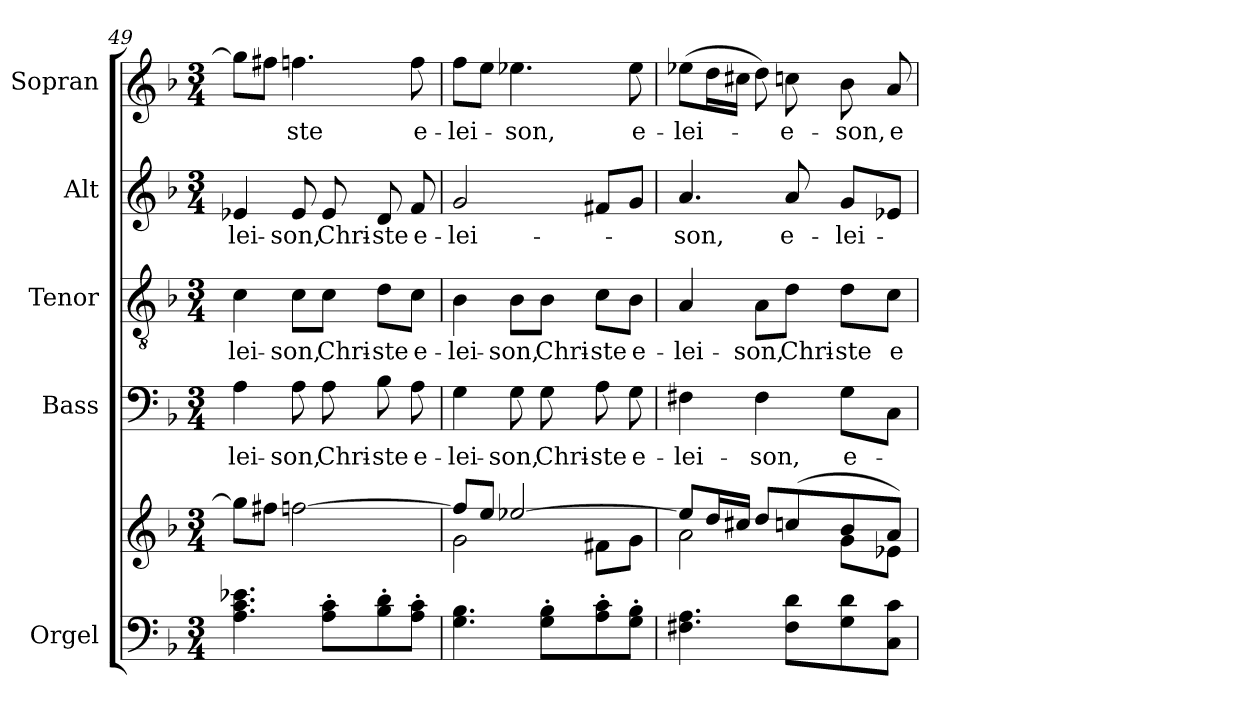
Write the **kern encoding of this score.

**kern	**kern	**kern	**text	**kern	**text	**kern	**text	**kern	**text
*part5	*part5	*part4	*part4	*part3	*part3	*part2	*part2	*part1	*part1
*staff6	*staff5	*staff4	*staff4	*staff3	*staff3	*staff2	*staff2	*staff1	*staff1
*I"Orgel	*	*I"Bass	*	*I"Tenor	*	*I"Alt	*	*I"Sopran	*
*I'Org.	*	*I'B	*	*I'T	*	*I'A	*	*I'S	*
*clefF4	*clefG2	*clefF4	*	*clefGv2	*	*clefG2	*	*clefG2	*
*k[b-]	*k[b-]	*k[b-]	*	*k[b-]	*	*k[b-]	*	*k[b-]	*
*F:	*F:	*F:	*	*F:	*	*F:	*	*F:	*
*M3/4	*M3/4	*M3/4	*	*M3/4	*	*M3/4	*	*M3/4	*
=49	=49	=49	=49	=49	=49	=49	=49	=49	=49
!	!	!	!LO:LY:b	!	!LO:LY:b	!	!LO:LY:b	!	!
4.A\ 4.c\ 4.e-X\	8gg\L]	4A\	-lei-	4c\	-lei-	4e-X/	-lei-	8gg\L]	.
.	8ff#X\J	.	.	.	.	.	.	8ff#X\J	.
!	!	!	!LO:LY:b	!	!LO:LY:b	!	!LO:LY:b	!	!LO:LY:b
.	[2ffn\	8A\	-son,	8c\L	-son,	8e-/	-son,	4.ffn\	-ste
!	!	!	!LO:LY:b	!	!LO:LY:b	!	!LO:LY:b	!	!
8A\'> 8c\'>L	.	8A\	Chri-	8c\J	Chri-	8e-/	Chri-	.	.
!	!	!	!LO:LY:b	!	!LO:LY:b	!	!LO:LY:b	!	!
8B-\'> 8d\'>	.	8B-\	-ste	8d\L	-ste	8d/	-ste	.	.
!	!	!	!LO:LY:b	!	!LO:LY:b	!	!LO:LY:b	!	!LO:LY:b
8A\'> 8c\'>J	.	8A\	e-	8c\J	e-	8f/	e-	8ff\	e-
=50	=50	=50	=50	=50	=50	=50	=50	=50	=50
*	*^	*	*	*	*	*	*	*	*
!	!	!	!	!LO:LY:b	!	!LO:LY:b	!	!LO:LY:b	!	!LO:LY:b
4.G\ 4.B-\	8ff/L]	2g\	4G\	-lei-	4B-\	-lei-	2g/	-lei-	8ff\L	-lei-
.	8ee/J	.	.	.	.	.	.	.	8ee\J	.
!	!	!	!	!LO:LY:b	!	!LO:LY:b	!	!	!	!LO:LY:b
.	[>2ee-X/	.	8G\	-son,	8B-\L	-son,	.	.	4.ee-X\	-son,
!	!	!	!	!LO:LY:b	!	!LO:LY:b	!	!	!	!
8G\'> 8B-\'>L	.	.	8G\	Chri-	8B-\J	Chri-	.	.	.	.
!	!	!	!	!LO:LY:b	!	!LO:LY:b	!	!	!	!
8A\'> 8c\'>	.	8f#X\L	8A\	-ste	8c\L	-ste	8f#X/L	.	.	.
!	!	!	!	!LO:LY:b	!	!LO:LY:b	!	!	!	!LO:LY:b
8G\'> 8B-\'>J	.	8g\J	8G\	e-	8B-\J	e-	8g/J	.	8ee-\	e-
=51	=51	=51	=51	=51	=51	=51	=51	=51	=51	=51
!	!	!	!	!LO:LY:b	!	!LO:LY:b	!	!LO:LY:b	!	!LO:LY:b
4.F#X\ 4.A\	8ee-/L]	2a\	4F#X\	-lei-	4A/	-lei-	4.a/	-son,	(>8ee-X\L	-lei-
.	16dd/L	.	.	.	.	.	.	.	16dd\L	.
.	16cc#X/JJ	.	.	.	.	.	.	.	16cc#X\JJ	.
!	!	!	!	!LO:LY:b	!	!LO:LY:b	!	!	!	!
.	8dd/L	.	4F#\	-son,	8A\L	-son,	.	.	8dd\)	.
!	!	!	!	!	!	!LO:LY:b	!	!LO:LY:b	!	!LO:LY:b
8F#\ 8d\L	(>8ccn/	.	.	.	8d\J	Chri-	8a/	e-	8ccn\	-e-
!	!	!	!	!LO:LY:b	!	!LO:LY:b	!	!LO:LY:b	!	!LO:LY:b
8G\ 8d\	8b-/	8g\L	8G\L	e-	8d\L	-ste	8g/L	-lei-	8b-\	-son,
!	!	!	!	!	!	!LO:LY:b	!	!	!	!LO:LY:b
8C\ 8c\J	8a/J)	8e-X\J	8C\J	.	8c\J	e-	8e-X/J	.	8a/	e-
*	*v	*v	*	*	*	*	*	*	*	*
=	=	=	=	=	=	=	=	=	=
*-	*-	*-	*-	*-	*-	*-	*-	*-	*-
